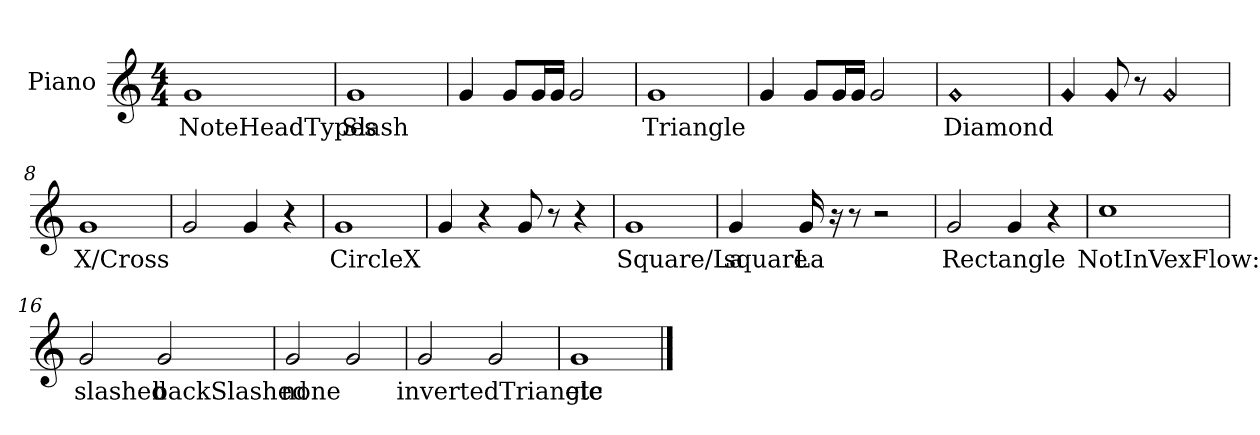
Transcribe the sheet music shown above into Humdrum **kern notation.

**kern	**text
*part1	*part1
*staff1	*staff1
*I"Piano	*
*I'Pno.	*
*clefG2	*
*k[]	*
*M4/4	*
=1	=1
!	!LO:LY:b
1g	NoteHeadTypes
=2	=2
!	!LO:LY:b
1g	Slash
=3	=3
4g/	.
8g/L	.
16g/L	.
16g/JJ	.
2g/	.
=4	=4
!	!LO:LY:b
1g	Triangle
=5	=5
4g/	.
8g/L	.
16g/L	.
16g/JJ	.
2g/	.
=6	=6
!LO:N:head=diamond	!LO:LY:b
1g	Diamond
=7	=7
!LO:N:head=diamond	!
4g/	.
!LO:N:head=diamond	!
8g/	.
8r	.
!LO:N:head=diamond	!
2g/	.
=8	=8
!	!LO:LY:b
1g	X/Cross
!!LO:LB:g=z
=9	=9
2g/	.
4g/	.
4r	.
=10	=10
!	!LO:LY:b
1g	CircleX
=11	=11
4g/	.
4r	.
8g/	.
8r	.
4r	.
!!LO:LB:g=z
=12	=12
!	!LO:LY:b
1g	Square/La
=13	=13
!	!LO:LY:b
4g/	square
!	!LO:LY:b
16g/	La
16r	.
8r	.
2r	.
=14	=14
!	!LO:LY:b
2g/	Rectangle
4g/	.
4r	.
!!LO:LB:g=z
=15	=15
!	!LO:LY:b
1cc	NotInVexFlow:
=16	=16
!	!LO:LY:b
2g/	slashed
!	!LO:LY:b
2g/	backSlashed
=17	=17
!	!LO:LY:b
2g/	none
2g/	.
=18	=18
!	!LO:LY:b
2g/	invertedTriangle
2g/	.
=19	=19
!	!LO:LY:b
1g	etc
==	==
*-	*-
